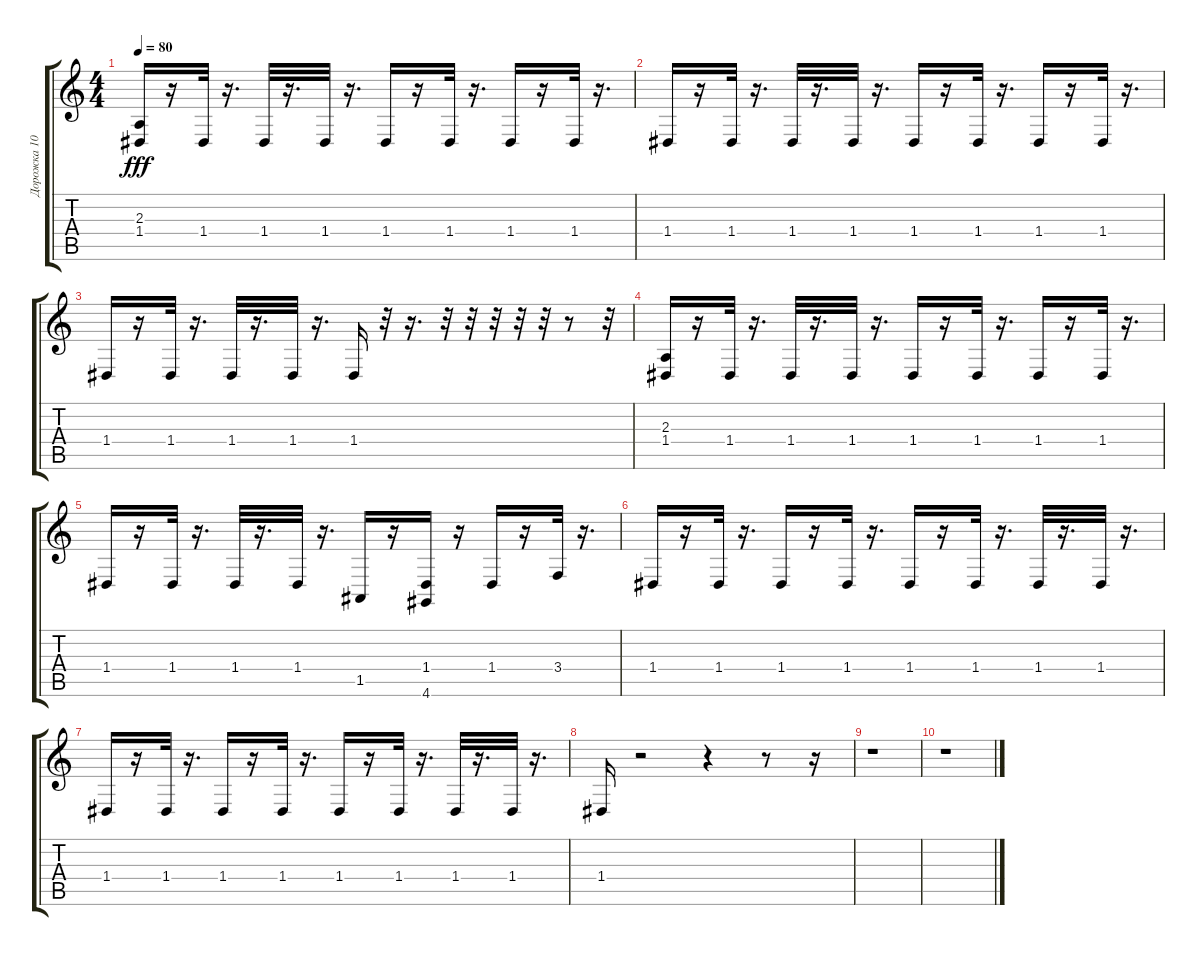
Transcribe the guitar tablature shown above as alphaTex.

\track ("Дорожка 10" "Дорожка 10") {instrument honkytonkpiano}
\staff {score tabs}
\tuning (E4 B3 G3 D3 A2 E2) {hide}
\ts (4 4)
\tempo 80
\clef g2
\ks c
(2.3 1.4).16{dy fff} r.16 1.4.32 r.16{d} 1.4.32 r.16{d} 1.4.32 r.16{d} 1.4.16 r.16 1.4.32 r.16{d} 1.4.16 r.16 1.4.32 r.16{d} |
1.4.16 r.16 1.4.32 r.16{d} 1.4.32 r.16{d} 1.4.32 r.16{d} 1.4.16 r.16 1.4.32 r.16{d} 1.4.16 r.16 1.4.32 r.16{d} |
1.4.16 r.16 1.4.32 r.16{d} 1.4.32 r.16{d} 1.4.32 r.16{d} 1.4.16 r.32 r.16{d} r.32 r.32 r.32 r.32 r.32 r.8 r.32 |
(2.3 1.4).16 r.16 1.4.32 r.16{d} 1.4.32 r.16{d} 1.4.32 r.16{d} 1.4.16 r.16 1.4.32 r.16{d} 1.4.16 r.16 1.4.32 r.16{d} |
1.4.16 r.16 1.4.32 r.16{d} 1.4.32 r.16{d} 1.4.32 r.16{d} 1.5.16 r.16 (1.4 4.6).16 r.16 1.4.16 r.16 3.4.32 r.16{d} |
1.4.16 r.16 1.4.32 r.16{d} 1.4.16 r.16 1.4.32 r.16{d} 1.4.16 r.16 1.4.32 r.16{d} 1.4.32 r.16{d} 1.4.32 r.16{d} |
1.4.16 r.16 1.4.32 r.16{d} 1.4.16 r.16 1.4.32 r.16{d} 1.4.16 r.16 1.4.32 r.16{d} 1.4.32 r.16{d} 1.4.32 r.16{d} |
1.4.16 r.2 r.4 r.8 r.16 |
r.1 |
r.1
